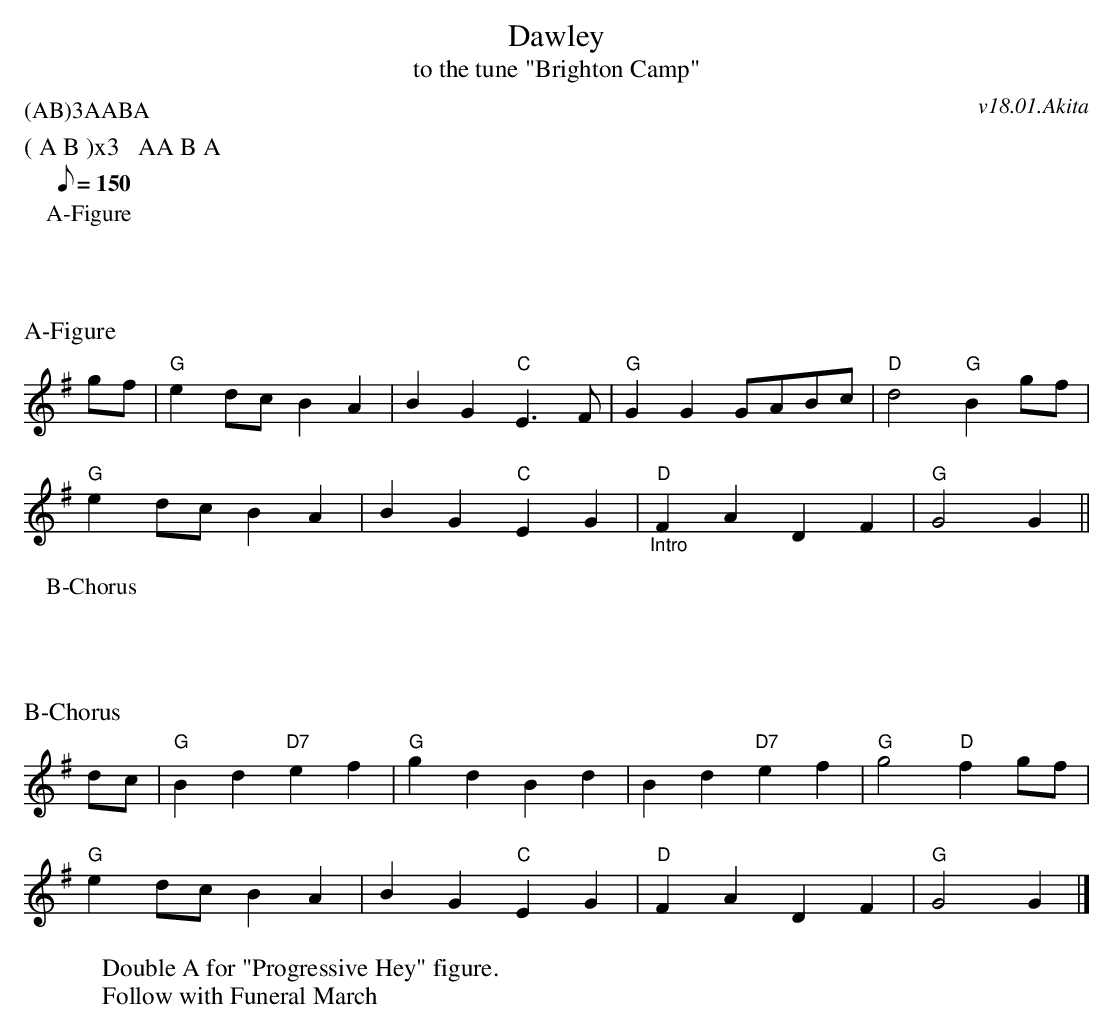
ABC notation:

X:1
T:Dawley
T:to the tune "Brighton Camp"
C:v18.01.Akita
M:4/4
L:1/8
Q:150
P:(AB)3AABA
K:G
%%text ( A B )x3   AA B A
P:A-Figure
%%text A-Figure
gf|"G"e2 dc B2 A2|B2 G2 "C"E2>F2|"G"G2 G2 GABc|"D"d4 "G"B2 gf|
"G"e2 dc B2 A2|B2 G2 "C"E2 G2|"_Intro" "D"F2 A2 D2 F2|"G"G4 G2||
P:B-Chorus
%%text B-Chorus
dc|"G"B2 d2 "D7" e2 f2|"G" g2 d2 B2 d2|B2 d2 "D7" e2 f2|"G" g4 "D"f2 gf|
"G"e2 dc B2 A2|B2 G2 "C"E2 G2|"D"F2 A2 D2 F2|"G"G4 G2|]
W:Double A for "Progressive Hey" figure.
W:Follow with Funeral March
